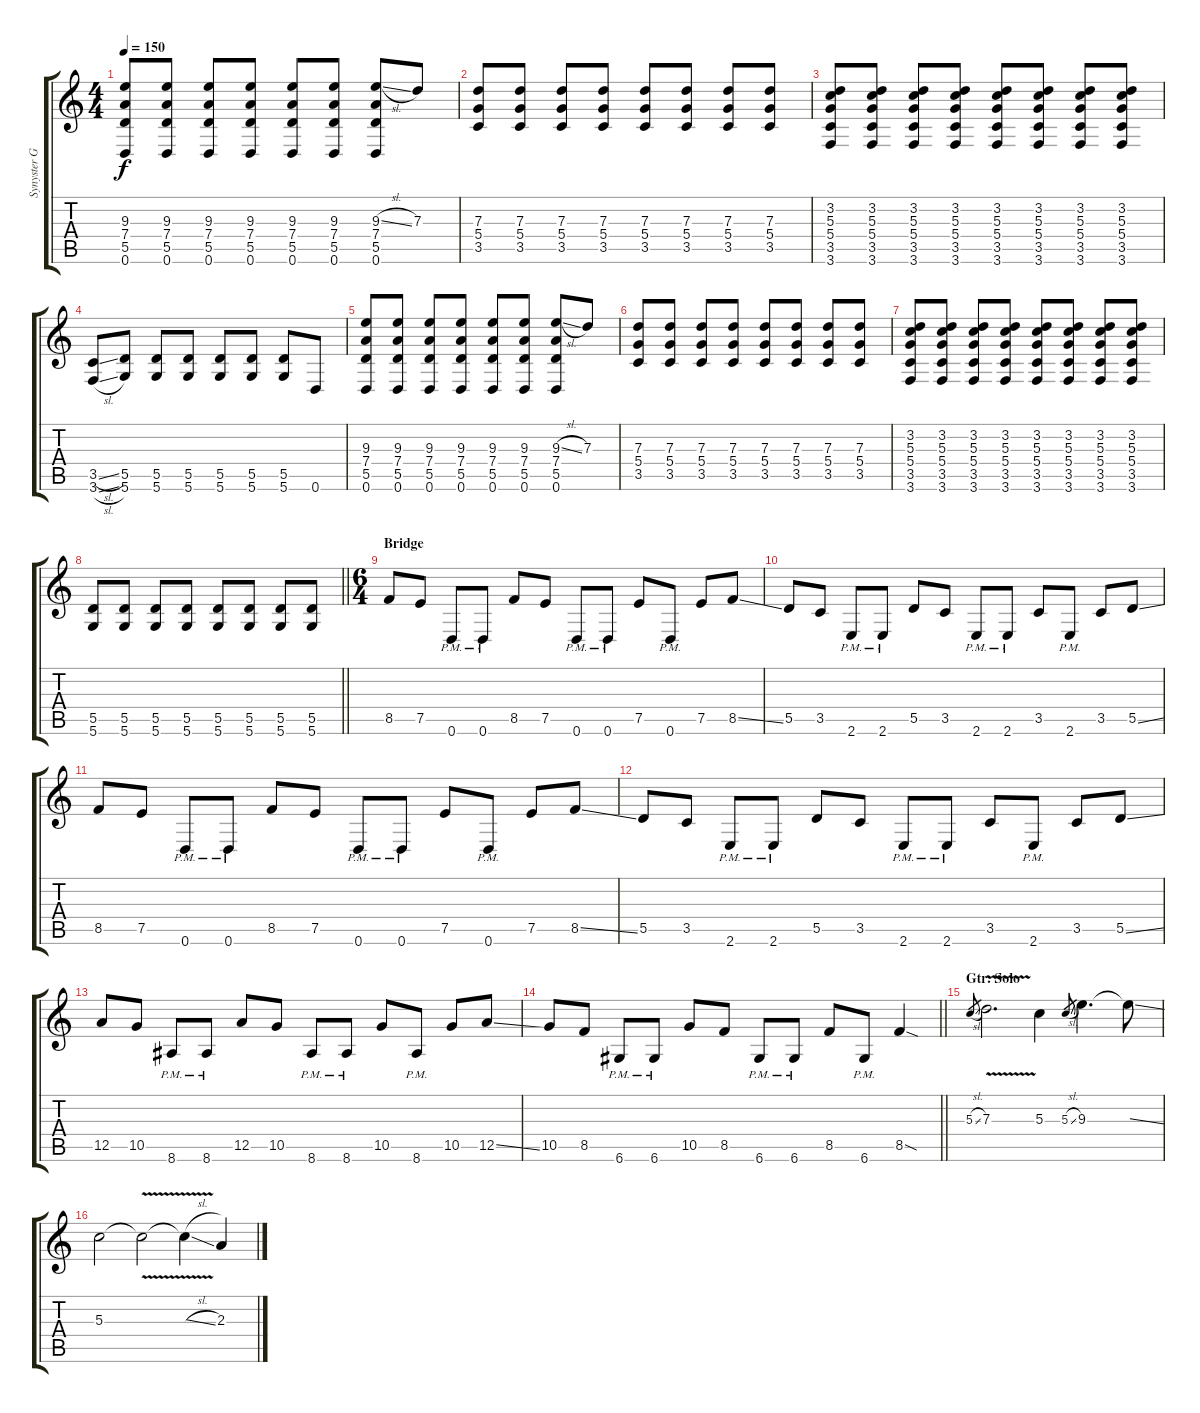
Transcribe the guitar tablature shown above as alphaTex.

\track ("Synyster Gates | Gtr. 1" "Synyster G") {instrument distortionguitar}
\staff {score tabs}
\tuning (E4 B3 G3 D3 A2 D2) {hide}
\ts (4 4)
\tempo 150
\clef g2
\ks c
(9.3 7.4 5.5 0.6).8{dy f} (9.3 7.4 5.5 0.6).8 (9.3 7.4 5.5 0.6).8 (9.3 7.4 5.5 0.6).8 (9.3 7.4 5.5 0.6).8 (9.3 7.4 5.5 0.6).8 (9.3{sl} 7.4 5.5 0.6).8 7.3.8 |
(7.3 5.4 3.5).8 (7.3 5.4 3.5).8 (7.3 5.4 3.5).8 (7.3 5.4 3.5).8 (7.3 5.4 3.5).8 (7.3 5.4 3.5).8 (7.3 5.4 3.5).8 (7.3 5.4 3.5).8 |
(3.2 5.3 5.4 3.5 3.6).8 (3.2 5.3 5.4 3.5 3.6).8 (3.2 5.3 5.4 3.5 3.6).8 (3.2 5.3 5.4 3.5 3.6).8 (3.2 5.3 5.4 3.5 3.6).8 (3.2 5.3 5.4 3.5 3.6).8 (3.2 5.3 5.4 3.5 3.6).8 (3.2 5.3 5.4 3.5 3.6).8 |
(3.5{sl} 3.6{sl}).8 (5.5 5.6).8 (5.5 5.6).8 (5.5 5.6).8 (5.5 5.6).8 (5.5 5.6).8 (5.5 5.6).8 0.6.8 |
(9.3 7.4 5.5 0.6).8 (9.3 7.4 5.5 0.6).8 (9.3 7.4 5.5 0.6).8 (9.3 7.4 5.5 0.6).8 (9.3 7.4 5.5 0.6).8 (9.3 7.4 5.5 0.6).8 (9.3{sl} 7.4 5.5 0.6).8 7.3.8 |
(7.3 5.4 3.5).8 (7.3 5.4 3.5).8 (7.3 5.4 3.5).8 (7.3 5.4 3.5).8 (7.3 5.4 3.5).8 (7.3 5.4 3.5).8 (7.3 5.4 3.5).8 (7.3 5.4 3.5).8 |
(3.2 5.3 5.4 3.5 3.6).8 (3.2 5.3 5.4 3.5 3.6).8 (3.2 5.3 5.4 3.5 3.6).8 (3.2 5.3 5.4 3.5 3.6).8 (3.2 5.3 5.4 3.5 3.6).8 (3.2 5.3 5.4 3.5 3.6).8 (3.2 5.3 5.4 3.5 3.6).8 (3.2 5.3 5.4 3.5 3.6).8 |
\barLineRight lightlight
(5.5 5.6).8 (5.5 5.6).8 (5.5 5.6).8 (5.5 5.6).8 (5.5 5.6).8 (5.5 5.6).8 (5.5 5.6).8 (5.5 5.6).8 |
\ts (6 4)
\section ("" "Bridge")
8.5.8 7.5.8 0.6{pm}.8 0.6{pm}.8 8.5.8 7.5.8 0.6{pm}.8 0.6{pm}.8 7.5.8 0.6{pm}.8 7.5.8 8.5{ss}.8 |
5.5.8 3.5.8 2.6{pm}.8 2.6{pm}.8 5.5.8 3.5.8 2.6{pm}.8 2.6{pm}.8 3.5.8 2.6{pm}.8 3.5.8 5.5{ss}.8 |
8.5.8 7.5.8 0.6{pm}.8 0.6{pm}.8 8.5.8 7.5.8 0.6{pm}.8 0.6{pm}.8 7.5.8 0.6{pm}.8 7.5.8 8.5{ss}.8 |
5.5.8 3.5.8 2.6{pm}.8 2.6{pm}.8 5.5.8 3.5.8 2.6{pm}.8 2.6{pm}.8 3.5.8 2.6{pm}.8 3.5.8 5.5{ss}.8 |
12.5.8 10.5.8 8.6{pm}.8 8.6{pm}.8 12.5.8 10.5.8 8.6{pm}.8 8.6{pm}.8 10.5.8 8.6{pm}.8 10.5.8 12.5{ss}.8 |
\barLineRight lightlight
10.5.8 8.5.8 6.6{pm}.8 6.6{pm}.8 10.5.8 8.5.8 6.6{pm}.8 6.6{pm}.8 8.5.8 6.6{pm}.8 8.5{sod}.4 |
\section ("" "Gtr. Solo")
5.3{sl}.8{gr} 7.3{v}.2{d} 5.3.4 5.3{sl}.8{gr} 9.3.4{d} 9.3{ss t}.8 |
5.3.2 5.3{v t}.2 5.3{sl t}.4 2.3.4
